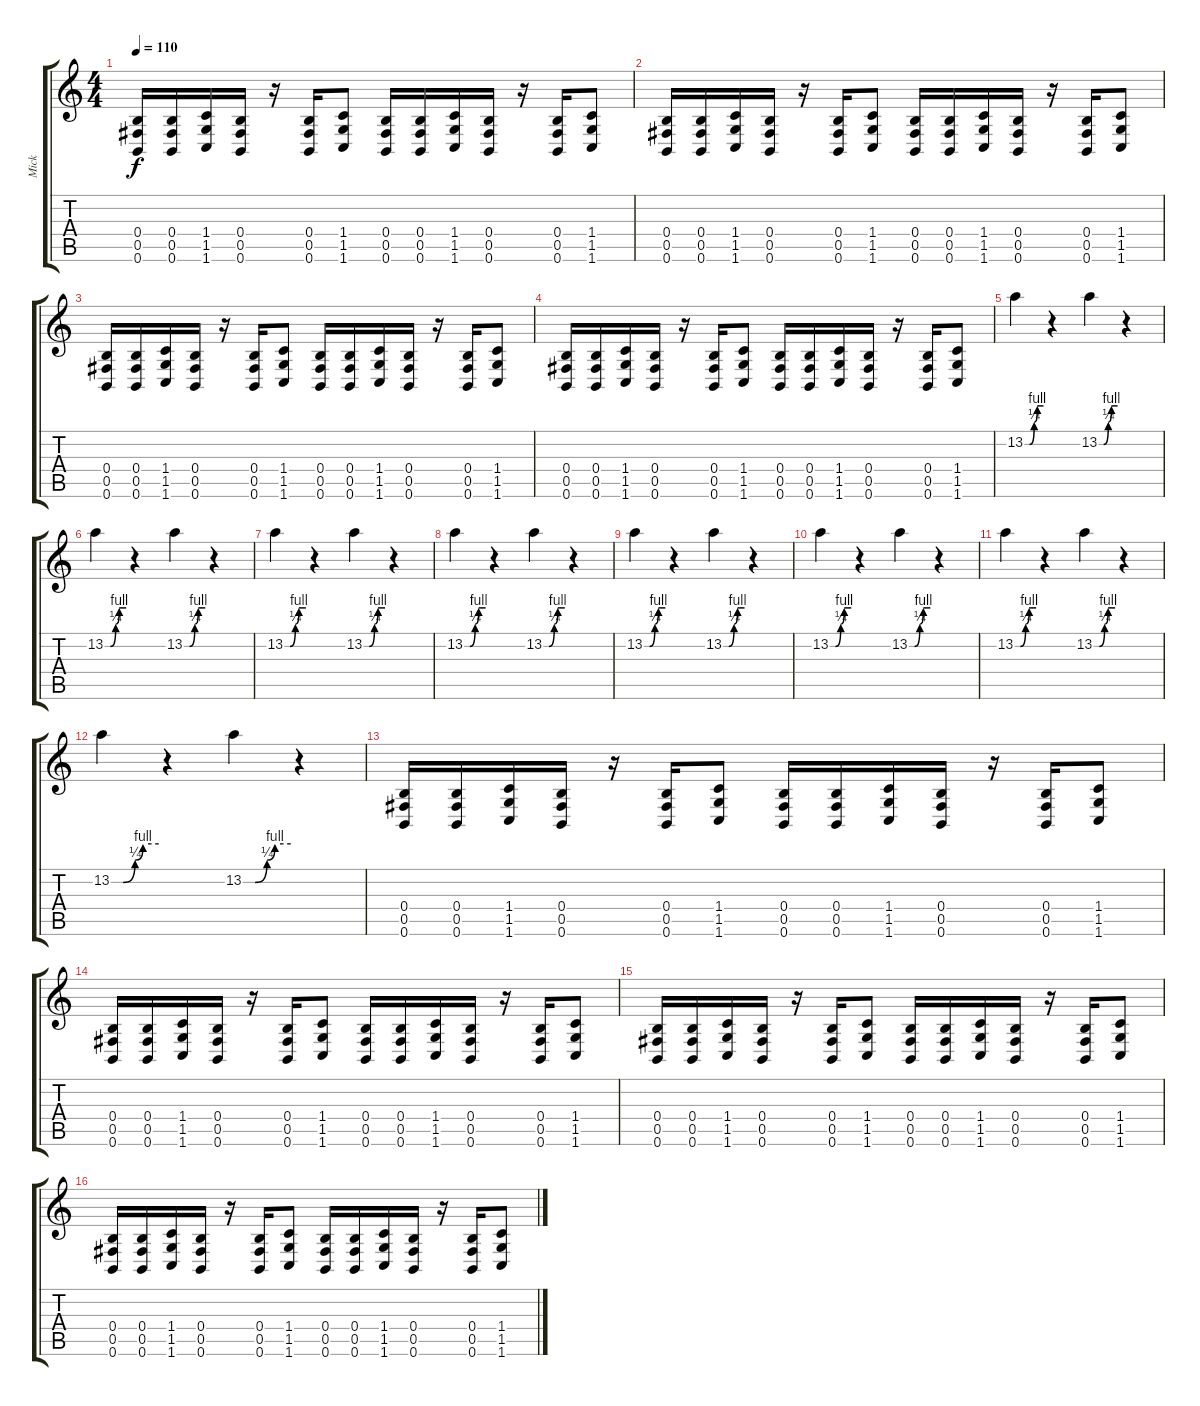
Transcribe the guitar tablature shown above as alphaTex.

\track ("Mick" "Mick") {instrument distortionguitar}
\staff {score tabs}
\tuning (Db4 Ab3 E3 B2 Gb2 B1) {hide}
\ts (4 4)
\tempo 110
\clef g2
\ks c
(0.4 0.5 0.6).16{dy f} (0.4 0.5 0.6).16 (1.4 1.5 1.6).16 (0.4 0.5 0.6).16 r.16 (0.4 0.5 0.6).16 (1.4 1.5 1.6).8 (0.4 0.5 0.6).16 (0.4 0.5 0.6).16 (1.4 1.5 1.6).16 (0.4 0.5 0.6).16 r.16 (0.4 0.5 0.6).16 (1.4 1.5 1.6).8 |
(0.4 0.5 0.6).16 (0.4 0.5 0.6).16 (1.4 1.5 1.6).16 (0.4 0.5 0.6).16 r.16 (0.4 0.5 0.6).16 (1.4 1.5 1.6).8 (0.4 0.5 0.6).16 (0.4 0.5 0.6).16 (1.4 1.5 1.6).16 (0.4 0.5 0.6).16 r.16 (0.4 0.5 0.6).16 (1.4 1.5 1.6).8 |
(0.4 0.5 0.6).16 (0.4 0.5 0.6).16 (1.4 1.5 1.6).16 (0.4 0.5 0.6).16 r.16 (0.4 0.5 0.6).16 (1.4 1.5 1.6).8 (0.4 0.5 0.6).16 (0.4 0.5 0.6).16 (1.4 1.5 1.6).16 (0.4 0.5 0.6).16 r.16 (0.4 0.5 0.6).16 (1.4 1.5 1.6).8 |
(0.4 0.5 0.6).16 (0.4 0.5 0.6).16 (1.4 1.5 1.6).16 (0.4 0.5 0.6).16 r.16 (0.4 0.5 0.6).16 (1.4 1.5 1.6).8 (0.4 0.5 0.6).16 (0.4 0.5 0.6).16 (1.4 1.5 1.6).16 (0.4 0.5 0.6).16 r.16 (0.4 0.5 0.6).16 (1.4 1.5 1.6).8 |
13.2{be (custom 0 0 15 0 30 1 40 4 60 4)}.4 r.4 13.2{be (custom 0 0 15 0 30 1 40 4 60 4)}.4 r.4 |
13.2{be (custom 0 0 15 0 30 1 40 4 60 4)}.4 r.4 13.2{be (custom 0 0 15 0 30 1 40 4 60 4)}.4 r.4 |
13.2{be (custom 0 0 15 0 30 1 40 4 60 4)}.4 r.4 13.2{be (custom 0 0 15 0 30 1 40 4 60 4)}.4 r.4 |
13.2{be (custom 0 0 15 0 30 1 40 4 60 4)}.4 r.4 13.2{be (custom 0 0 15 0 30 1 40 4 60 4)}.4 r.4 |
13.2{be (custom 0 0 15 0 30 1 40 4 60 4)}.4 r.4 13.2{be (custom 0 0 15 0 30 1 40 4 60 4)}.4 r.4 |
13.2{be (custom 0 0 15 0 30 1 40 4 60 4)}.4 r.4 13.2{be (custom 0 0 15 0 30 1 40 4 60 4)}.4 r.4 |
13.2{be (custom 0 0 15 0 30 1 40 4 60 4)}.4 r.4 13.2{be (custom 0 0 15 0 30 1 40 4 60 4)}.4 r.4 |
13.2{be (custom 0 0 15 0 30 1 40 4 60 4)}.4 r.4 13.2{be (custom 0 0 15 0 30 1 40 4 60 4)}.4 r.4 |
(0.4 0.5 0.6).16 (0.4 0.5 0.6).16 (1.4 1.5 1.6).16 (0.4 0.5 0.6).16 r.16 (0.4 0.5 0.6).16 (1.4 1.5 1.6).8 (0.4 0.5 0.6).16 (0.4 0.5 0.6).16 (1.4 1.5 1.6).16 (0.4 0.5 0.6).16 r.16 (0.4 0.5 0.6).16 (1.4 1.5 1.6).8 |
(0.4 0.5 0.6).16 (0.4 0.5 0.6).16 (1.4 1.5 1.6).16 (0.4 0.5 0.6).16 r.16 (0.4 0.5 0.6).16 (1.4 1.5 1.6).8 (0.4 0.5 0.6).16 (0.4 0.5 0.6).16 (1.4 1.5 1.6).16 (0.4 0.5 0.6).16 r.16 (0.4 0.5 0.6).16 (1.4 1.5 1.6).8 |
(0.4 0.5 0.6).16 (0.4 0.5 0.6).16 (1.4 1.5 1.6).16 (0.4 0.5 0.6).16 r.16 (0.4 0.5 0.6).16 (1.4 1.5 1.6).8 (0.4 0.5 0.6).16 (0.4 0.5 0.6).16 (1.4 1.5 1.6).16 (0.4 0.5 0.6).16 r.16 (0.4 0.5 0.6).16 (1.4 1.5 1.6).8 |
(0.4 0.5 0.6).16 (0.4 0.5 0.6).16 (1.4 1.5 1.6).16 (0.4 0.5 0.6).16 r.16 (0.4 0.5 0.6).16 (1.4 1.5 1.6).8 (0.4 0.5 0.6).16 (0.4 0.5 0.6).16 (1.4 1.5 1.6).16 (0.4 0.5 0.6).16 r.16 (0.4 0.5 0.6).16 (1.4 1.5 1.6).8
